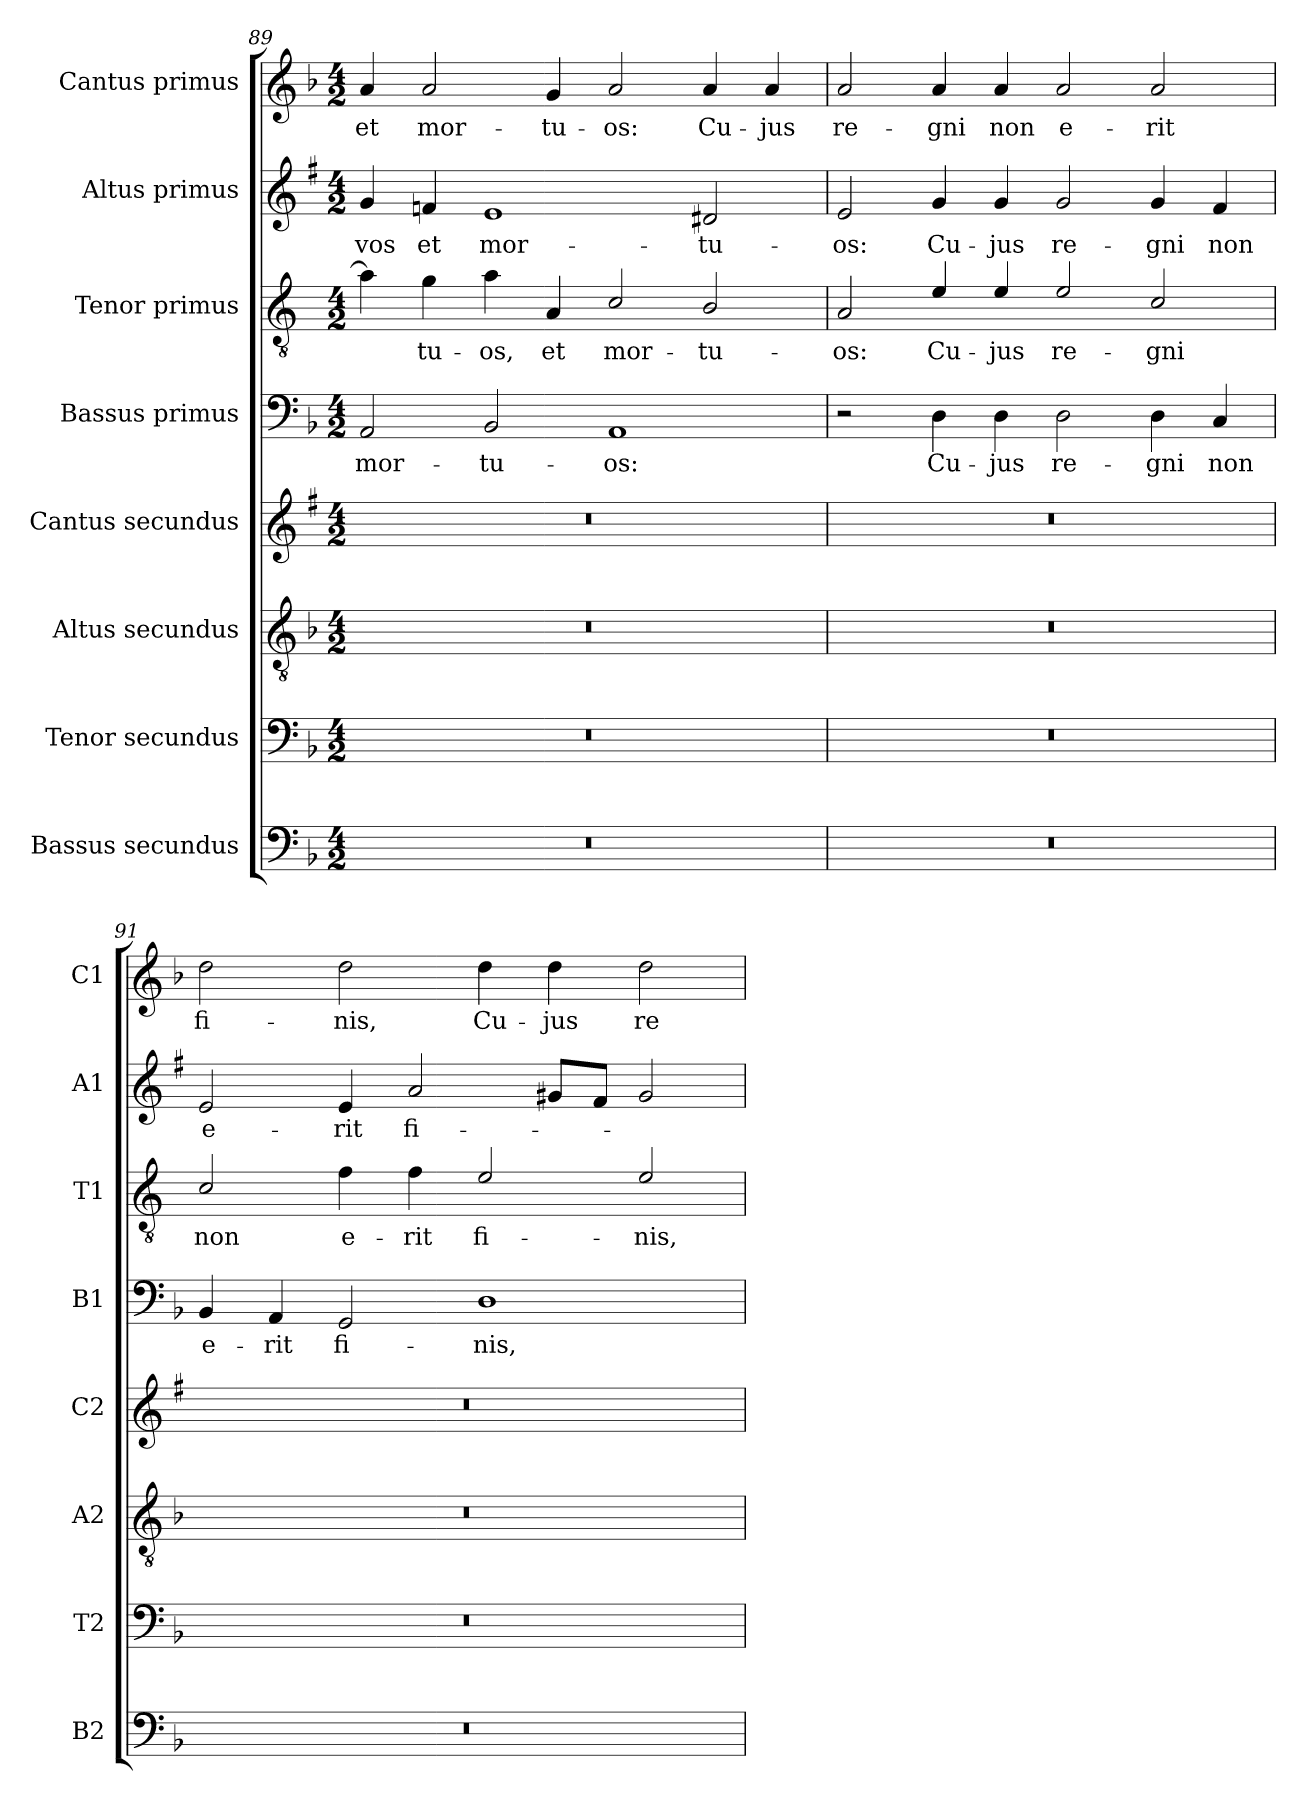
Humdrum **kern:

**kern	**kern	**kern	**kern	**kern	**text	**kern	**text	**kern	**text	**kern	**text
*part8	*part7	*part6	*part5	*part4	*part4	*part3	*part3	*part2	*part2	*part1	*part1
*staff8	*staff7	*staff6	*staff5	*staff4	*staff4	*staff3	*staff3	*staff2	*staff2	*staff1	*staff1
*I"Bassus secundus	*I"Tenor secundus	*I"Altus secundus	*I"Cantus secundus	*I"Bassus primus	*	*I"Tenor primus	*	*I"Altus primus	*	*I"Cantus primus	*
*I'B2	*I'T2	*I'A2	*I'C2	*I'B1	*	*I'T1	*	*I'A1	*	*I'C1	*
*clefF4	*clefF4	*clefGv2	*clefG2	*clefF4	*	*clefGv2	*	*clefG2	*	*clefG2	*
*	*	*	*ITrd1c2	*	*	*ITrd4c7	*	*ITrd1c2	*	*	*
*k[b-]	*k[b-]	*k[b-]	*k[b-]	*k[b-]	*	*k[b-]	*	*k[b-]	*	*k[b-]	*
*F:	*F:	*F:	*F:	*F:	*	*F:	*	*F:	*	*F:	*
*M4/2	*M4/2	*M4/2	*M4/2	*M4/2	*	*M4/2	*	*M4/2	*	*M4/2	*
=89	=89	=89	=89	=89	=89	=89	=89	=89	=89	=89	=89
!	!	!	!	!	!LO:LY:b	!	!	!	!LO:LY:b	!	!LO:LY:b
0r	0r	0r	0r	2AA/	mor-	4d\]	.	4f/	-vos	4a/	et
!	!	!	!	!	!	!	!LO:LY:b	!	!LO:LY:b	!	!LO:LY:b
.	.	.	.	.	.	4c\	-tu-	4e-X/	et	2a/	mor-
!	!	!	!	!	!LO:LY:b	!	!LO:LY:b	!	!LO:LY:b	!	!
.	.	.	.	2BB-/	-tu-	4d\	-os,	1d	mor-	.	.
!	!	!	!	!	!	!	!LO:LY:b	!	!	!	!LO:LY:b
.	.	.	.	.	.	4D/	et	.	.	4g/	-tu-
!	!	!	!	!	!LO:LY:b	!	!LO:LY:b	!	!	!	!LO:LY:b
.	.	.	.	1AA	-os:	2F/	mor-	.	.	2a/	-os:
!	!	!	!	!	!	!	!LO:LY:b	!	!LO:LY:b	!	!LO:LY:b
.	.	.	.	.	.	2E/	-tu-	2c#X/	-tu-	4a/	Cu-
!	!	!	!	!	!	!	!	!	!	!	!LO:LY:b
.	.	.	.	.	.	.	.	.	.	4a/	-jus
=90	=90	=90	=90	=90	=90	=90	=90	=90	=90	=90	=90
!	!	!	!	!	!	!	!LO:LY:b	!	!LO:LY:b	!	!LO:LY:b
0r	0r	0r	0r	2r	.	2D/	-os:	2d/	-os:	2a/	re-
!	!	!	!	!	!LO:LY:b	!	!LO:LY:b	!	!LO:LY:b	!	!LO:LY:b
.	.	.	.	4D\	Cu-	4A/	Cu-	4f/	Cu-	4a/	-gni
!	!	!	!	!	!LO:LY:b	!	!LO:LY:b	!	!LO:LY:b	!	!LO:LY:b
.	.	.	.	4D\	-jus	4A/	-jus	4f/	-jus	4a/	non
!	!	!	!	!	!LO:LY:b	!	!LO:LY:b	!	!LO:LY:b	!	!LO:LY:b
.	.	.	.	2D\	re-	2A/	re-	2f/	re-	2a/	e-
!	!	!	!	!	!LO:LY:b	!	!LO:LY:b	!	!LO:LY:b	!	!LO:LY:b
.	.	.	.	4D\	-gni	2F/	-gni	4f/	-gni	2a/	-rit
!	!	!	!	!	!LO:LY:b	!	!	!	!LO:LY:b	!	!
.	.	.	.	4C/	non	.	.	4e/	non	.	.
=91	=91	=91	=91	=91	=91	=91	=91	=91	=91	=91	=91
!	!	!	!	!	!LO:LY:b	!	!LO:LY:b	!	!LO:LY:b	!	!LO:LY:b
0r	0r	0r	0r	4BB-/	e-	2F/	non	2d/	e-	2dd\	fi-
!	!	!	!	!	!LO:LY:b	!	!	!	!	!	!
.	.	.	.	4AA/	-rit	.	.	.	.	.	.
!	!	!	!	!	!LO:LY:b	!	!LO:LY:b	!	!LO:LY:b	!	!LO:LY:b
.	.	.	.	2GG/	fi-	4B-\	e-	4d/	-rit	2dd\	-nis,
!	!	!	!	!	!	!	!LO:LY:b	!	!LO:LY:b	!	!
.	.	.	.	.	.	4B-\	-rit	2g/	fi-	.	.
!	!	!	!	!	!LO:LY:b	!	!LO:LY:b	!	!	!	!LO:LY:b
.	.	.	.	1D	-nis,	2A/	fi-	.	.	4dd\	Cu-
!	!	!	!	!	!	!	!	!	!	!	!LO:LY:b
.	.	.	.	.	.	.	.	8f#X/L	.	4dd\	-jus
.	.	.	.	.	.	.	.	8e/J	.	.	.
!	!	!	!	!	!	!	!LO:LY:b	!	!	!	!LO:LY:b
.	.	.	.	.	.	2A/	-nis,	2f#/	.	2dd\	re-
=	=	=	=	=	=	=	=	=	=	=	=
*-	*-	*-	*-	*-	*-	*-	*-	*-	*-	*-	*-
